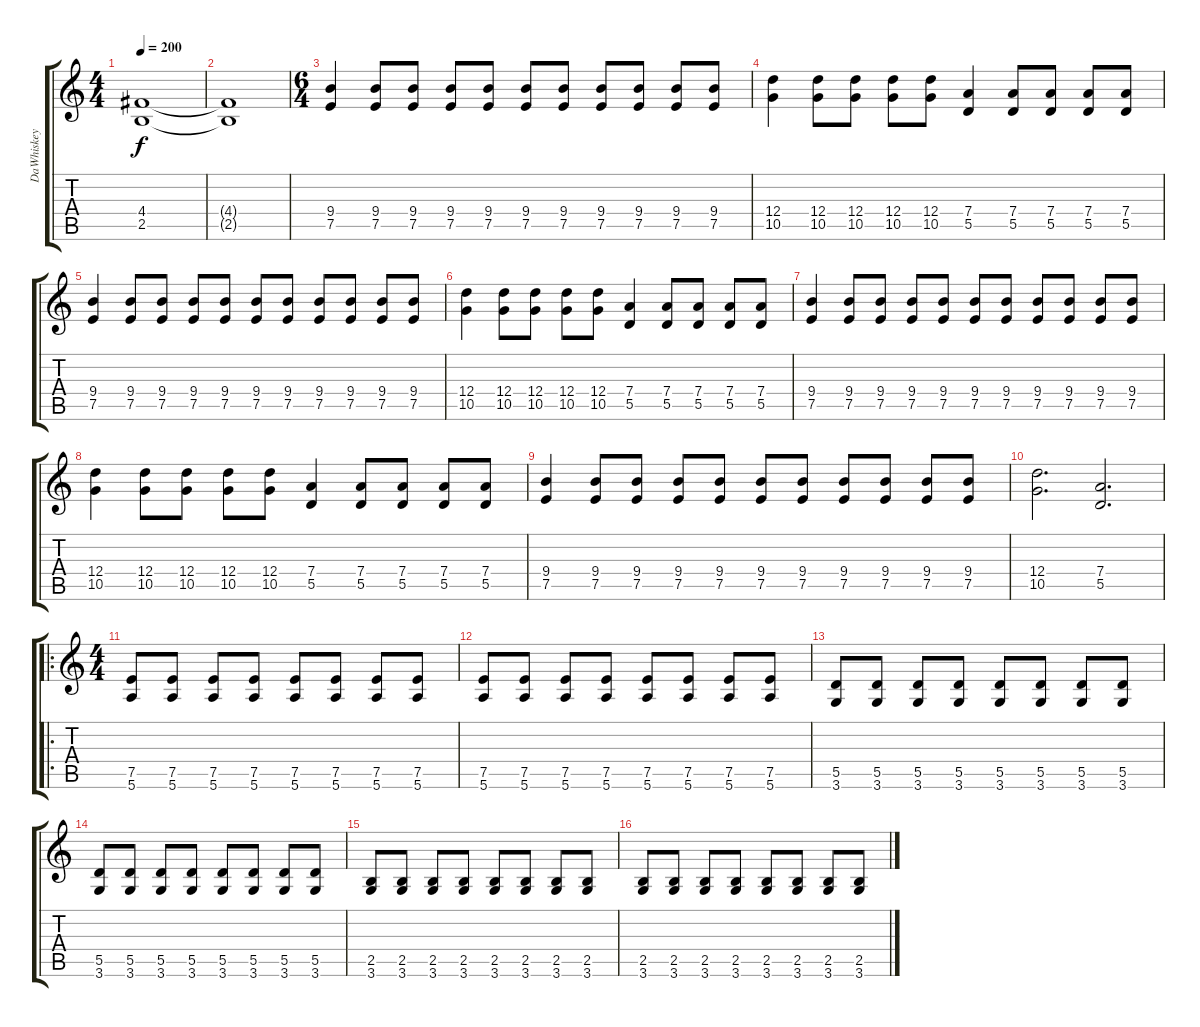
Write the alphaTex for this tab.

\track ("DaWhiskey" "DaWhiskey") {instrument distortionguitar}
\staff {score tabs}
\tuning (E4 B3 G3 D3 A2 E2) {hide}
\ts (4 4)
\tempo 200
\clef g2
\ks c
(4.4 2.5).1{dy f} |
(4.4{t} 2.5{t}).1 |
\ts (6 4)
(9.4 7.5).4 (9.4 7.5).8 (9.4 7.5).8 (9.4 7.5).8 (9.4 7.5).8 (9.4 7.5).8 (9.4 7.5).8 (9.4 7.5).8 (9.4 7.5).8 (9.4 7.5).8 (9.4 7.5).8 |
(12.4 10.5).4 (12.4 10.5).8 (12.4 10.5).8 (12.4 10.5).8 (12.4 10.5).8 (7.4 5.5).4 (7.4 5.5).8 (7.4 5.5).8 (7.4 5.5).8 (7.4 5.5).8 |
(9.4 7.5).4 (9.4 7.5).8 (9.4 7.5).8 (9.4 7.5).8 (9.4 7.5).8 (9.4 7.5).8 (9.4 7.5).8 (9.4 7.5).8 (9.4 7.5).8 (9.4 7.5).8 (9.4 7.5).8 |
(12.4 10.5).4 (12.4 10.5).8 (12.4 10.5).8 (12.4 10.5).8 (12.4 10.5).8 (7.4 5.5).4 (7.4 5.5).8 (7.4 5.5).8 (7.4 5.5).8 (7.4 5.5).8 |
(9.4 7.5).4 (9.4 7.5).8 (9.4 7.5).8 (9.4 7.5).8 (9.4 7.5).8 (9.4 7.5).8 (9.4 7.5).8 (9.4 7.5).8 (9.4 7.5).8 (9.4 7.5).8 (9.4 7.5).8 |
(12.4 10.5).4 (12.4 10.5).8 (12.4 10.5).8 (12.4 10.5).8 (12.4 10.5).8 (7.4 5.5).4 (7.4 5.5).8 (7.4 5.5).8 (7.4 5.5).8 (7.4 5.5).8 |
(9.4 7.5).4 (9.4 7.5).8 (9.4 7.5).8 (9.4 7.5).8 (9.4 7.5).8 (9.4 7.5).8 (9.4 7.5).8 (9.4 7.5).8 (9.4 7.5).8 (9.4 7.5).8 (9.4 7.5).8 |
(12.4 10.5).2{d} (7.4 5.5).2{d} |
\ro
\ts (4 4)
(7.5 5.6).8 (7.5 5.6).8 (7.5 5.6).8 (7.5 5.6).8 (7.5 5.6).8 (7.5 5.6).8 (7.5 5.6).8 (7.5 5.6).8 |
(7.5 5.6).8 (7.5 5.6).8 (7.5 5.6).8 (7.5 5.6).8 (7.5 5.6).8 (7.5 5.6).8 (7.5 5.6).8 (7.5 5.6).8 |
(5.5 3.6).8 (5.5 3.6).8 (5.5 3.6).8 (5.5 3.6).8 (5.5 3.6).8 (5.5 3.6).8 (5.5 3.6).8 (5.5 3.6).8 |
(5.5 3.6).8 (5.5 3.6).8 (5.5 3.6).8 (5.5 3.6).8 (5.5 3.6).8 (5.5 3.6).8 (5.5 3.6).8 (5.5 3.6).8 |
(2.5 3.6).8 (2.5 3.6).8 (2.5 3.6).8 (2.5 3.6).8 (2.5 3.6).8 (2.5 3.6).8 (2.5 3.6).8 (2.5 3.6).8 |
(2.5 3.6).8 (2.5 3.6).8 (2.5 3.6).8 (2.5 3.6).8 (2.5 3.6).8 (2.5 3.6).8 (2.5 3.6).8 (2.5 3.6).8
